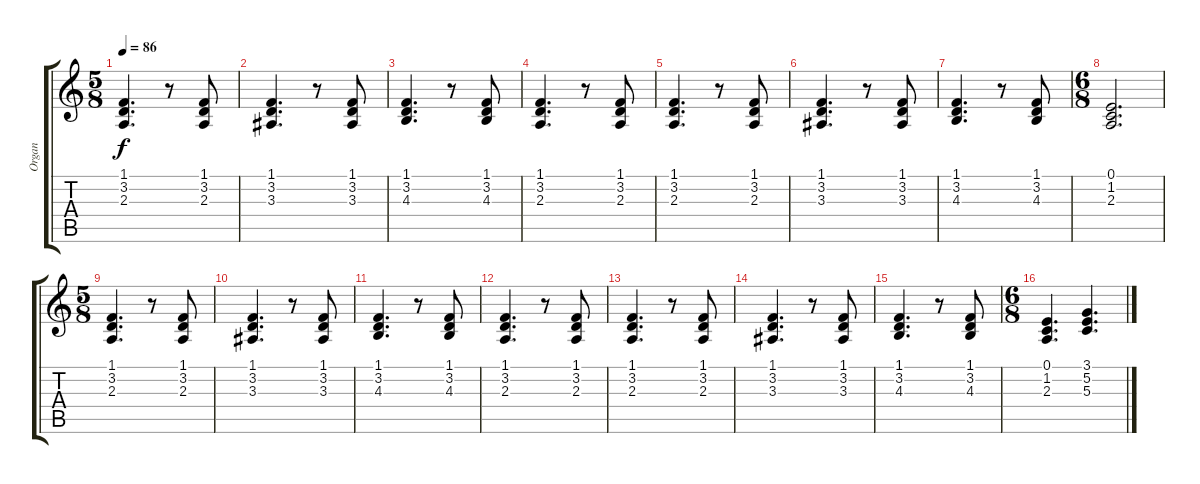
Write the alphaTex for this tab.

\track ("Organ" "Organ") {instrument percussiveorgan}
\staff {score tabs}
\tuning (E4 B3 G3 D3 A2 E2) {hide}
\ts (5 8)
\tempo 86
\clef g2
\ks c
(1.1 3.2 2.3).4{d dy f} r.8 (1.1 3.2 2.3).8 |
(1.1 3.2 3.3).4{d} r.8 (1.1 3.2 3.3).8 |
(1.1 3.2 4.3).4{d} r.8 (1.1 3.2 4.3).8 |
(1.1 3.2 2.3).4{d} r.8 (1.1 3.2 2.3).8 |
(1.1 3.2 2.3).4{d} r.8 (1.1 3.2 2.3).8 |
(1.1 3.2 3.3).4{d} r.8 (1.1 3.2 3.3).8 |
(1.1 3.2 4.3).4{d} r.8 (1.1 3.2 4.3).8 |
\ts (6 8)
(0.1 1.2 2.3).2{d} |
\ts (5 8)
(1.1 3.2 2.3).4{d} r.8 (1.1 3.2 2.3).8 |
(1.1 3.2 3.3).4{d} r.8 (1.1 3.2 3.3).8 |
(1.1 3.2 4.3).4{d} r.8 (1.1 3.2 4.3).8 |
(1.1 3.2 2.3).4{d} r.8 (1.1 3.2 2.3).8 |
(1.1 3.2 2.3).4{d} r.8 (1.1 3.2 2.3).8 |
(1.1 3.2 3.3).4{d} r.8 (1.1 3.2 3.3).8 |
(1.1 3.2 4.3).4{d} r.8 (1.1 3.2 4.3).8 |
\ts (6 8)
(0.1 1.2 2.3).4{d} (3.1 5.2 5.3).4{d}
